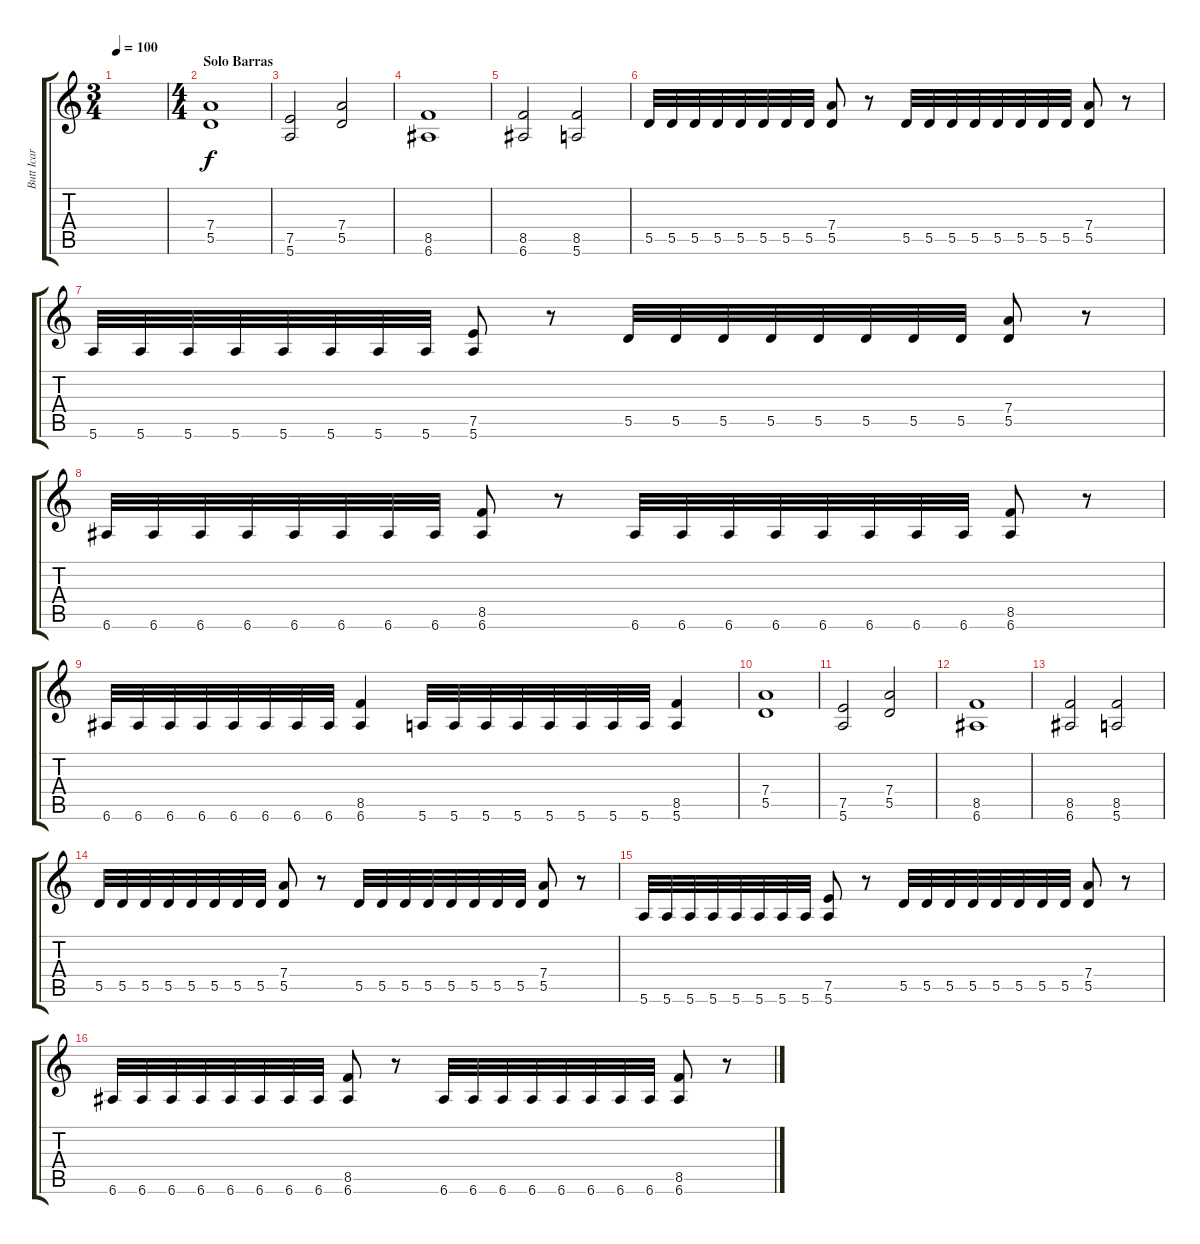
\track ("Butt Icar" "Butt Icar") {instrument distortionguitar}
\staff {score tabs}
\tuning (E4 B3 G3 D3 A2 E2) {hide}
\ts (3 4)
\tempo 100
\clef g2
\ks c
|
\ts (4 4)
\section ("" "Solo Barras")
(7.4 5.5).1 |
(7.5 5.6).2 (7.4 5.5).2 |
(8.5 6.6).1 |
(8.5 6.6).2 (8.5 5.6).2 |
5.5.32 5.5.32 5.5.32 5.5.32 5.5.32 5.5.32 5.5.32 5.5.32 (7.4 5.5).8 r.8 5.5.32 5.5.32 5.5.32 5.5.32 5.5.32 5.5.32 5.5.32 5.5.32 (7.4 5.5).8 r.8 |
5.6.32 5.6.32 5.6.32 5.6.32 5.6.32 5.6.32 5.6.32 5.6.32 (7.5 5.6).8 r.8 5.5.32 5.5.32 5.5.32 5.5.32 5.5.32 5.5.32 5.5.32 5.5.32 (7.4 5.5).8 r.8 |
6.6.32 6.6.32 6.6.32 6.6.32 6.6.32 6.6.32 6.6.32 6.6.32 (8.5 6.6).8 r.8 6.6.32 6.6.32 6.6.32 6.6.32 6.6.32 6.6.32 6.6.32 6.6.32 (8.5 6.6).8 r.8 |
6.6.32 6.6.32 6.6.32 6.6.32 6.6.32 6.6.32 6.6.32 6.6.32 (8.5 6.6).4 5.6.32 5.6.32 5.6.32 5.6.32 5.6.32 5.6.32 5.6.32 5.6.32 (8.5 5.6).4 |
(7.4 5.5).1 |
(7.5 5.6).2 (7.4 5.5).2 |
(8.5 6.6).1 |
(8.5 6.6).2 (8.5 5.6).2 |
5.5.32 5.5.32 5.5.32 5.5.32 5.5.32 5.5.32 5.5.32 5.5.32 (7.4 5.5).8 r.8 5.5.32 5.5.32 5.5.32 5.5.32 5.5.32 5.5.32 5.5.32 5.5.32 (7.4 5.5).8 r.8 |
5.6.32 5.6.32 5.6.32 5.6.32 5.6.32 5.6.32 5.6.32 5.6.32 (7.5 5.6).8 r.8 5.5.32 5.5.32 5.5.32 5.5.32 5.5.32 5.5.32 5.5.32 5.5.32 (7.4 5.5).8 r.8 |
6.6.32 6.6.32 6.6.32 6.6.32 6.6.32 6.6.32 6.6.32 6.6.32 (8.5 6.6).8 r.8 6.6.32 6.6.32 6.6.32 6.6.32 6.6.32 6.6.32 6.6.32 6.6.32 (8.5 6.6).8 r.8
